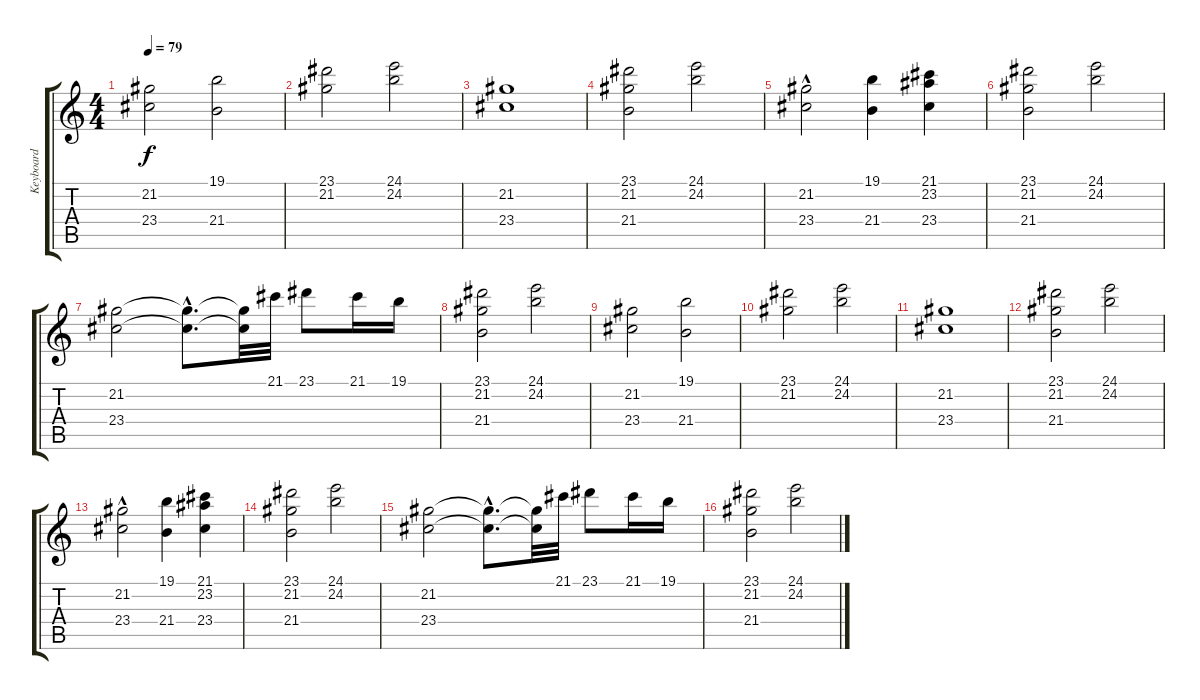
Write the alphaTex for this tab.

\track ("Keyboard" "Keyboard") {instrument rockorgan}
\staff {score tabs}
\tuning (E4 B3 G3 D3 A2 E2) {hide}
\ts (4 4)
\tempo 79
\clef g2
\ks c
(21.2 23.4).2{dy f} (19.1 21.4).2 |
(23.1 21.2).2 (24.1 24.2).2 |
(21.2 23.4).1 |
(23.1 21.2 21.4).2 (24.1 24.2).2 |
(21.2{hac} 23.4).2 (19.1 21.4).4 (21.1 23.2 23.4).4 |
(23.1 21.2 21.4).2 (24.1 24.2).2 |
(21.2 23.4).2 (21.2{hac t} 23.4{hac t}).8{d} (21.2{t} 23.4{t}).32 21.1.32 23.1.8 21.1.16 19.1.16 |
(23.1 21.2 21.4).2 (24.1 24.2).2 |
(21.2 23.4).2 (19.1 21.4).2 |
(23.1 21.2).2 (24.1 24.2).2 |
(21.2 23.4).1 |
(23.1 21.2 21.4).2 (24.1 24.2).2 |
(21.2{hac} 23.4).2 (19.1 21.4).4 (21.1 23.2 23.4).4 |
(23.1 21.2 21.4).2 (24.1 24.2).2 |
(21.2 23.4).2 (21.2{hac t} 23.4{hac t}).8{d} (21.2{t} 23.4{t}).32 21.1.32 23.1.8 21.1.16 19.1.16 |
(23.1 21.2 21.4).2 (24.1 24.2).2
